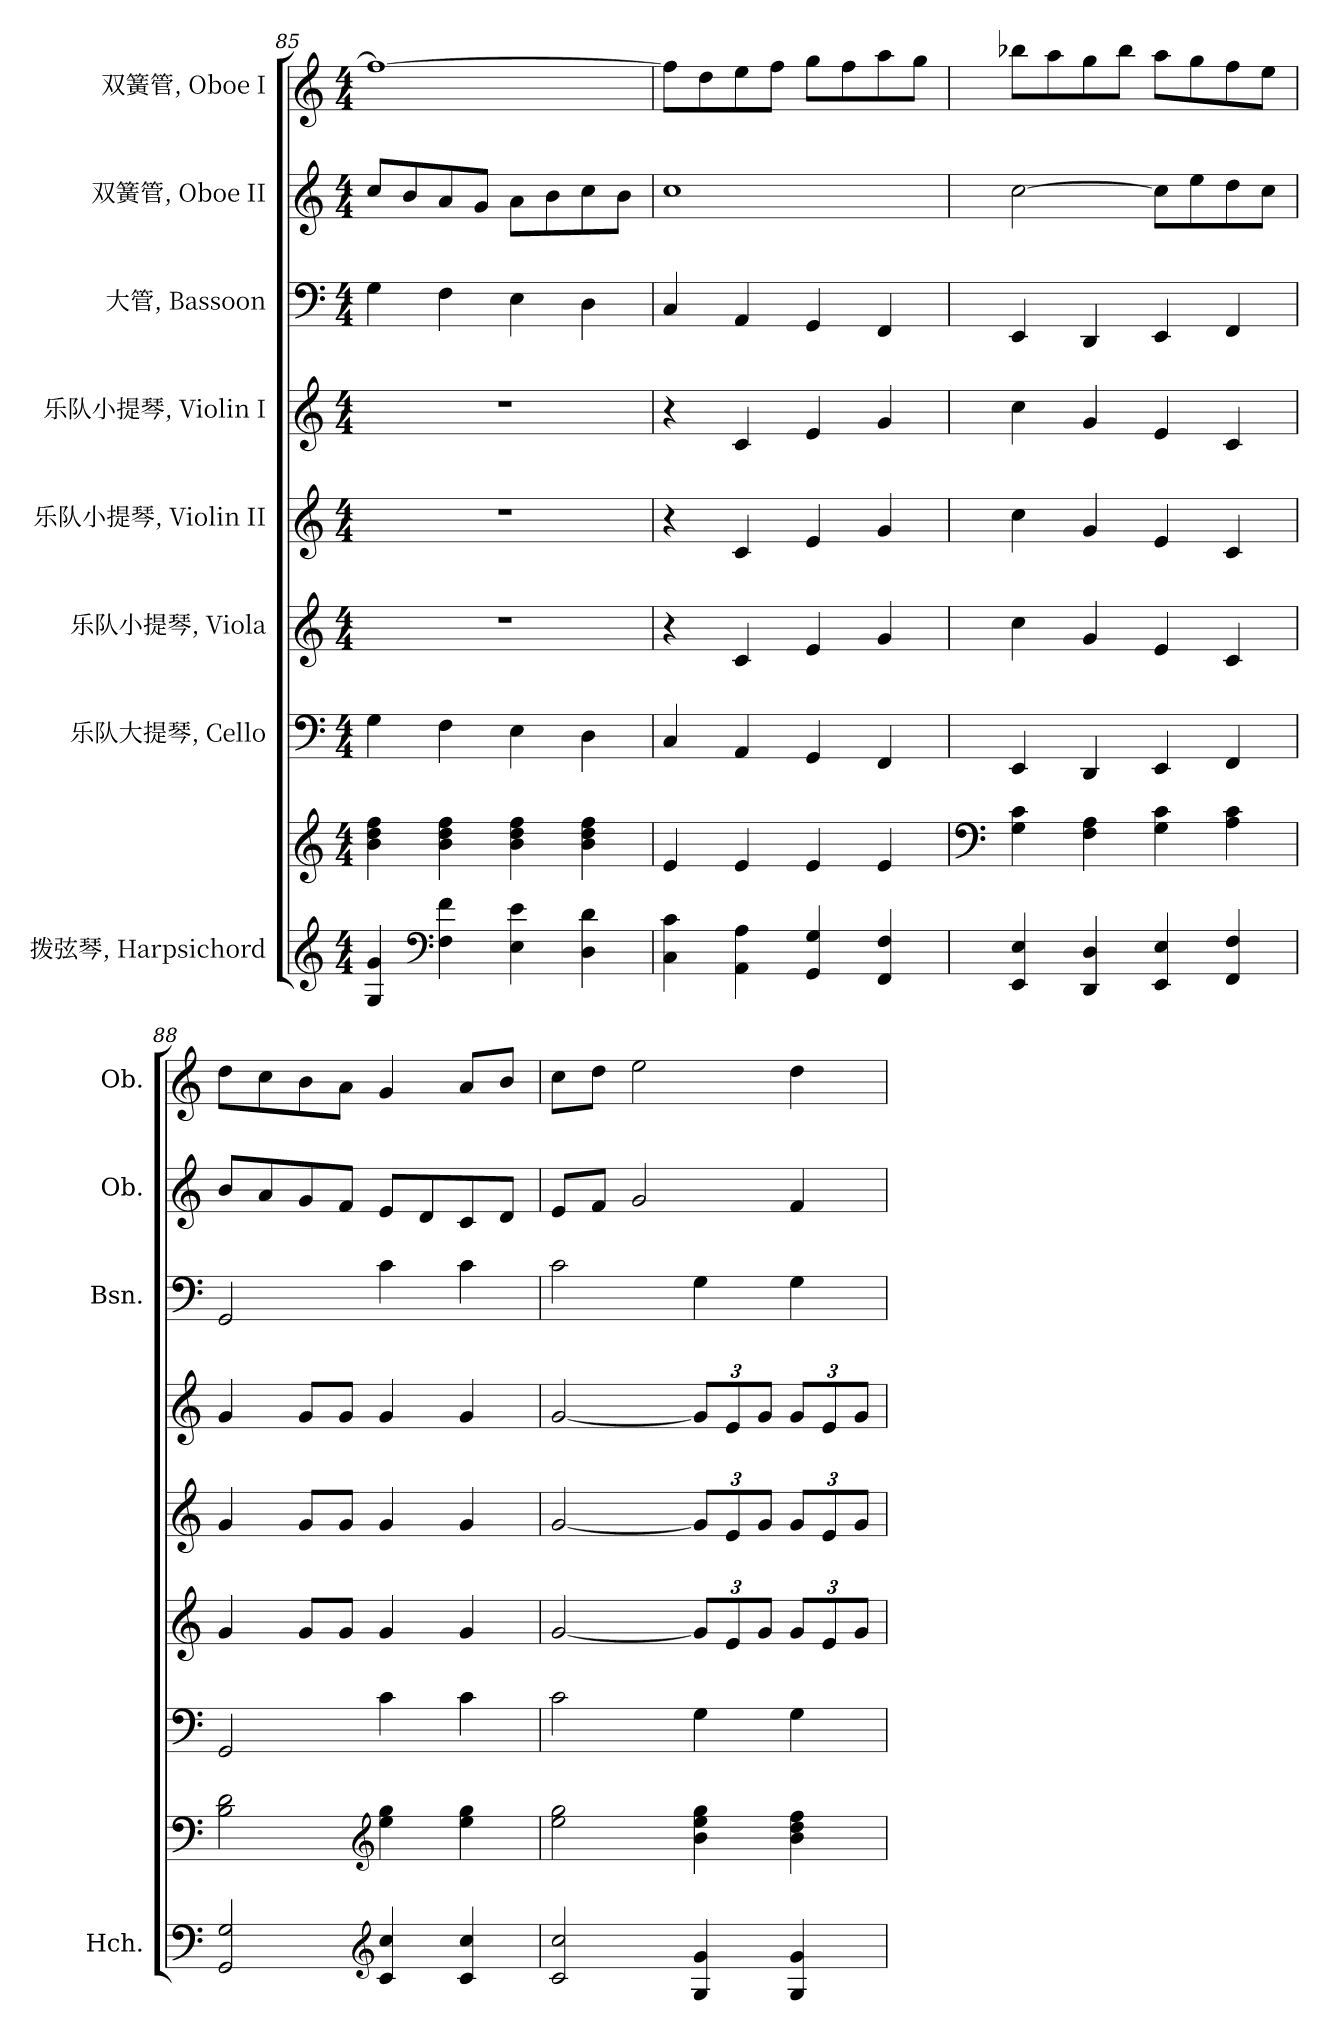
**kern	**kern	**kern	**kern	**kern	**kern	**kern	**kern	**kern
*part8	*part8	*part7	*part6	*part5	*part4	*part3	*part2	*part1
*staff9	*staff8	*staff7	*staff6	*staff5	*staff4	*staff3	*staff2	*staff1
*I"拨弦琴, Harpsichord	*	*I"乐队大提琴, Cello	*I"乐队小提琴, Viola	*I"乐队小提琴, Violin II	*I"乐队小提琴, Violin I	*I"大管, Bassoon	*I"双簧管, Oboe II	*I"双簧管, Oboe I
*I'Hch.	*	*	*	*	*	*I'Bsn.	*I'Ob.	*I'Ob.
*clefG2	*clefG2	*clefF4	*clefG2	*clefG2	*clefG2	*clefF4	*clefG2	*clefG2
*k[]	*k[]	*k[]	*k[]	*k[]	*k[]	*k[]	*k[]	*k[]
*M4/4	*M4/4	*M4/4	*M4/4	*M4/4	*M4/4	*M4/4	*M4/4	*M4/4
=85	=85	=85	=85	=85	=85	=85	=85	=85
4G/ 4g/	4b\ 4dd\ 4ff\	4G\	1r	1r	1r	4G\	8cc/L	1ff_
.	.	.	.	.	.	.	8b/	.
*clefF4	*	*	*	*	*	*	*	*
4F\ 4f\	4b\ 4dd\ 4ff\	4F\	.	.	.	4F\	8a/	.
.	.	.	.	.	.	.	8g/J	.
4E\ 4e\	4b\ 4dd\ 4ff\	4E\	.	.	.	4E\	8a\L	.
.	.	.	.	.	.	.	8b\	.
4D\ 4d\	4b\ 4dd\ 4ff\	4D\	.	.	.	4D\	8cc\	.
.	.	.	.	.	.	.	8b\J	.
=86	=86	=86	=86	=86	=86	=86	=86	=86
4C\ 4c\	4e/	4C/	4r	4r	4r	4C/	1cc	8ff\L]
.	.	.	.	.	.	.	.	8dd\
4AA\ 4A\	4e/	4AA/	4c/	4c/	4c/	4AA/	.	8ee\
.	.	.	.	.	.	.	.	8ff\J
4GG/ 4G/	4e/	4GG/	4e/	4e/	4e/	4GG/	.	8gg\L
.	.	.	.	.	.	.	.	8ff\
4FF/ 4F/	4e/	4FF/	4g/	4g/	4g/	4FF/	.	8aa\
.	.	.	.	.	.	.	.	8gg\J
!!LO:PB:g=z
=87	=87	=87	=87	=87	=87	=87	=87	=87
*	*clefF4	*	*	*	*	*	*	*
4EE/ 4E/	4G\ 4c\	4EE/	4cc\	4cc\	4cc\	4EE/	[2cc\	8bb-X\L
.	.	.	.	.	.	.	.	8aa\
4DD/ 4D/	4F\ 4A\	4DD/	4g/	4g/	4g/	4DD/	.	8gg\
.	.	.	.	.	.	.	.	8bb-\J
4EE/ 4E/	4G\ 4c\	4EE/	4e/	4e/	4e/	4EE/	8cc\L]	8aa\L
.	.	.	.	.	.	.	8ee\	8gg\
4FF/ 4F/	4A\ 4c\	4FF/	4c/	4c/	4c/	4FF/	8dd\	8ff\
.	.	.	.	.	.	.	8cc\J	8ee\J
=88	=88	=88	=88	=88	=88	=88	=88	=88
2GG/ 2G/	2B\ 2d\	2GG/	4g/	4g/	4g/	2GG/	8b/L	8dd\L
.	.	.	.	.	.	.	8a/	8cc\
.	.	.	8g/L	8g/L	8g/L	.	8g/	8b\
.	.	.	8g/J	8g/J	8g/J	.	8f/J	8a\J
*clefG2	*clefG2	*	*	*	*	*	*	*
4c/ 4cc/	4ee\ 4gg\	4c\	4g/	4g/	4g/	4c\	8e/L	4g/
.	.	.	.	.	.	.	8d/	.
4c/ 4cc/	4ee\ 4gg\	4c\	4g/	4g/	4g/	4c\	8c/	8a/L
.	.	.	.	.	.	.	8d/J	8b/J
=89	=89	=89	=89	=89	=89	=89	=89	=89
2c/ 2cc/	2ee\ 2gg\	2c\	[2g/	[2g/	[2g/	2c\	8e/L	8cc\L
.	.	.	.	.	.	.	8f/J	8dd\J
.	.	.	.	.	.	.	2g/	2ee\
*	*	*	*Xbrackettup	*Xbrackettup	*Xbrackettup	*	*	*
4G/ 4g/	4b\ 4ee\ 4gg\	4G\	12g/L]	12g/L]	12g/L]	4G\	.	.
.	.	.	12e/	12e/	12e/	.	.	.
.	.	.	12g/J	12g/J	12g/J	.	.	.
4G/ 4g/	4b\ 4dd\ 4ff\	4G\	12g/L	12g/L	12g/L	4G\	4f/	4dd\
.	.	.	12e/	12e/	12e/	.	.	.
.	.	.	12g/J	12g/J	12g/J	.	.	.
=	=	=	=	=	=	=	=	=
*-	*-	*-	*-	*-	*-	*-	*-	*-
